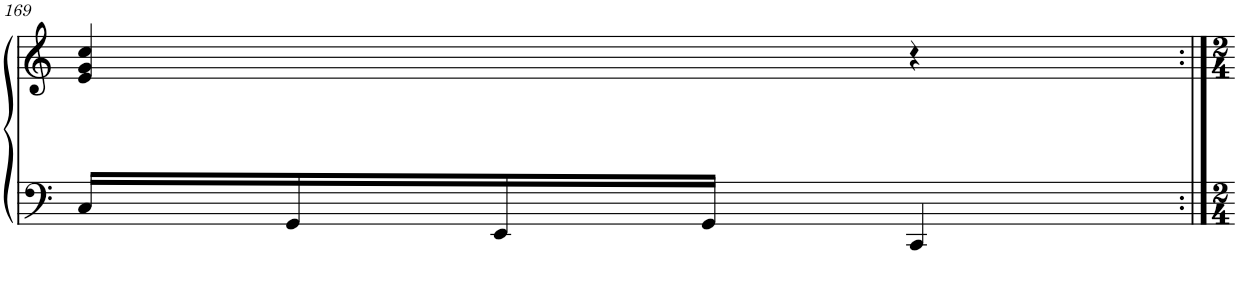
**kern	**kern
*part2	*part1
*staff2	*staff1
*I"Piano	*I"Piano
*I'Pno	*I'Pno
!!LO:PB:g=z
*clefF4	*clefG2
*k[]	*k[]
*M2/4	*M2/4
=169	=169
16C/LL	4e/ 4g/ 4cc/
16GG/	.
16EE/	.
16GG/JJ	.
4CC/	4r
=:|!	=:|!
*-	*-
